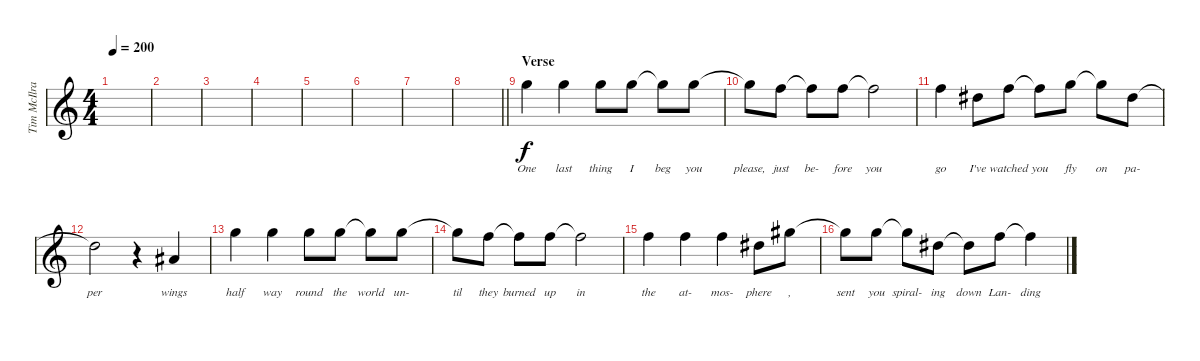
\track ("Tim McIlrath - Vocals" "Tim McIlra") {instrument distortionguitar}
\staff {score}
\tuning (E4 B3 G3 D3 A2 E2) {hide}
\ts (4 4)
\tempo 200
\clef g2
\ks c
|
|
|
|
|
|
|
\barLineRight lightlight
|
\section ("" "Verse")
8.2.4{lyrics (0 "One") lyrics (1 "") lyrics (2 "") lyrics (3 "") lyrics (4 "")} 8.2.4{lyrics (0 "last") lyrics (1 "") lyrics (2 "") lyrics (3 "") lyrics (4 "")} 8.2.8{lyrics (0 "thing") lyrics (1 "") lyrics (2 "") lyrics (3 "") lyrics (4 "")} 8.2.8{lyrics (0 "I") lyrics (1 "") lyrics (2 "") lyrics (3 "") lyrics (4 "")} 8.2{t}.8{lyrics (0 "beg") lyrics (1 "") lyrics (2 "") lyrics (3 "") lyrics (4 "")} 8.2.8{lyrics (0 "you") lyrics (1 "") lyrics (2 "") lyrics (3 "") lyrics (4 "")} |
8.2{t}.8{lyrics (0 "please,") lyrics (1 "") lyrics (2 "") lyrics (3 "") lyrics (4 "")} 6.2.8{lyrics (0 "just") lyrics (1 "") lyrics (2 "") lyrics (3 "") lyrics (4 "")} 6.2{t}.8{lyrics (0 "be-") lyrics (1 "") lyrics (2 "") lyrics (3 "") lyrics (4 "")} 6.2.8{lyrics (0 "fore") lyrics (1 "") lyrics (2 "") lyrics (3 "") lyrics (4 "")} 6.2{t}.2{lyrics (0 "you") lyrics (1 "") lyrics (2 "") lyrics (3 "") lyrics (4 "")} |
6.2.4{lyrics (0 "go") lyrics (1 "") lyrics (2 "") lyrics (3 "") lyrics (4 "")} 4.2.8{lyrics (0 "I've") lyrics (1 "") lyrics (2 "") lyrics (3 "") lyrics (4 "")} 6.2.8{lyrics (0 "watched") lyrics (1 "") lyrics (2 "") lyrics (3 "") lyrics (4 "")} 6.2{t}.8{lyrics (0 "you") lyrics (1 "") lyrics (2 "") lyrics (3 "") lyrics (4 "")} 8.2.8{lyrics (0 "fly") lyrics (1 "") lyrics (2 "") lyrics (3 "") lyrics (4 "")} 8.2{t}.8{lyrics (0 "on") lyrics (1 "") lyrics (2 "") lyrics (3 "") lyrics (4 "")} 4.2.8{lyrics (0 "pa-") lyrics (1 "") lyrics (2 "") lyrics (3 "") lyrics (4 "")} |
4.2{t}.2{lyrics (0 "per") lyrics (1 "") lyrics (2 "") lyrics (3 "") lyrics (4 "")} r.4 3.3.4{lyrics (0 "wings") lyrics (1 "") lyrics (2 "") lyrics (3 "") lyrics (4 "")} |
8.2.4{lyrics (0 "half") lyrics (1 "") lyrics (2 "") lyrics (3 "") lyrics (4 "")} 8.2.4{lyrics (0 "way") lyrics (1 "") lyrics (2 "") lyrics (3 "") lyrics (4 "")} 8.2.8{lyrics (0 "round") lyrics (1 "") lyrics (2 "") lyrics (3 "") lyrics (4 "")} 8.2.8{lyrics (0 "the") lyrics (1 "") lyrics (2 "") lyrics (3 "") lyrics (4 "")} 8.2{t}.8{lyrics (0 "world") lyrics (1 "") lyrics (2 "") lyrics (3 "") lyrics (4 "")} 8.2.8{lyrics (0 "un-") lyrics (1 "") lyrics (2 "") lyrics (3 "") lyrics (4 "")} |
8.2{t}.8{lyrics (0 "til") lyrics (1 "") lyrics (2 "") lyrics (3 "") lyrics (4 "")} 6.2.8{lyrics (0 "they") lyrics (1 "") lyrics (2 "") lyrics (3 "") lyrics (4 "")} 6.2{t}.8{lyrics (0 "burned") lyrics (1 "") lyrics (2 "") lyrics (3 "") lyrics (4 "")} 6.2.8{lyrics (0 "up") lyrics (1 "") lyrics (2 "") lyrics (3 "") lyrics (4 "")} 6.2{t}.2{lyrics (0 "in") lyrics (1 "") lyrics (2 "") lyrics (3 "") lyrics (4 "")} |
6.2.4{lyrics (0 "the") lyrics (1 "") lyrics (2 "") lyrics (3 "") lyrics (4 "")} 6.2.4{lyrics (0 "at-") lyrics (1 "") lyrics (2 "") lyrics (3 "") lyrics (4 "")} 6.2.4{lyrics (0 "mos-") lyrics (1 "") lyrics (2 "") lyrics (3 "") lyrics (4 "")} 4.2.8{lyrics (0 "phere") lyrics (1 "") lyrics (2 "") lyrics (3 "") lyrics (4 "")} 9.2.8{lyrics (0 ",") lyrics (1 "") lyrics (2 "") lyrics (3 "") lyrics (4 "")} |
9.2{t}.8{lyrics (0 "sent") lyrics (1 "") lyrics (2 "") lyrics (3 "") lyrics (4 "")} 8.2.8{lyrics (0 "you") lyrics (1 "") lyrics (2 "") lyrics (3 "") lyrics (4 "")} 8.2{t}.8{lyrics (0 "spiral-") lyrics (1 "") lyrics (2 "") lyrics (3 "") lyrics (4 "")} 4.2.8{lyrics (0 "ing") lyrics (1 "") lyrics (2 "") lyrics (3 "") lyrics (4 "")} 4.2{t}.8{lyrics (0 "down") lyrics (1 "") lyrics (2 "") lyrics (3 "") lyrics (4 "")} 6.2.8{lyrics (0 "Lan-") lyrics (1 "") lyrics (2 "") lyrics (3 "") lyrics (4 "")} 6.2{t}.4{lyrics (0 "ding") lyrics (1 "") lyrics (2 "") lyrics (3 "") lyrics (4 "")}
